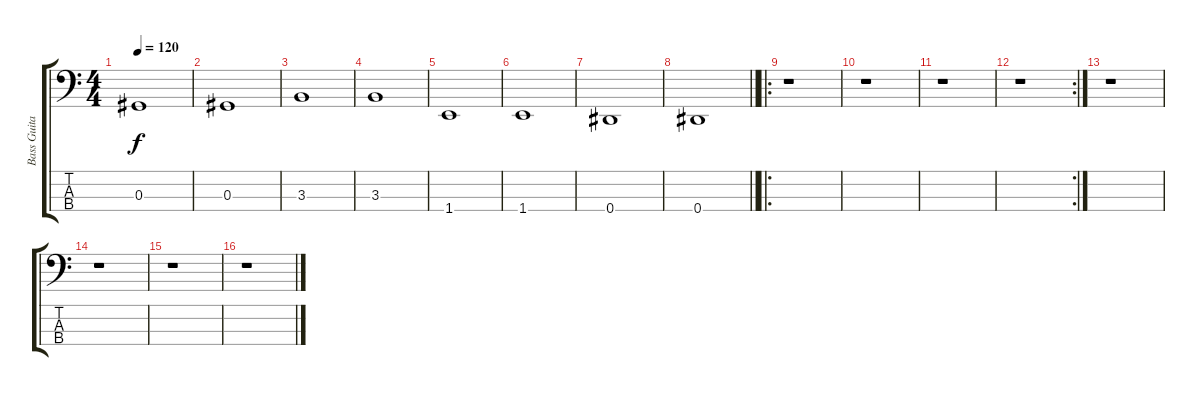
\track ("Bass Guitar" "Bass Guita") {instrument electricbassfinger}
\staff {score tabs}
\tuning (Gb2 Db2 Ab1 Eb1) {hide}
\ts (4 4)
\tempo 120
\clef f4
\ks c
0.3.1{dy f instrument electricbassfinger} |
0.3.1 |
3.3.1 |
3.3.1 |
1.4.1 |
1.4.1 |
0.4.1 |
\barLineRight lightlight
0.4.1 |
\ro
r.1 |
r.1 |
r.1 |
\rc 2
r.1 |
r.1 |
r.1 |
r.1 |
r.1
